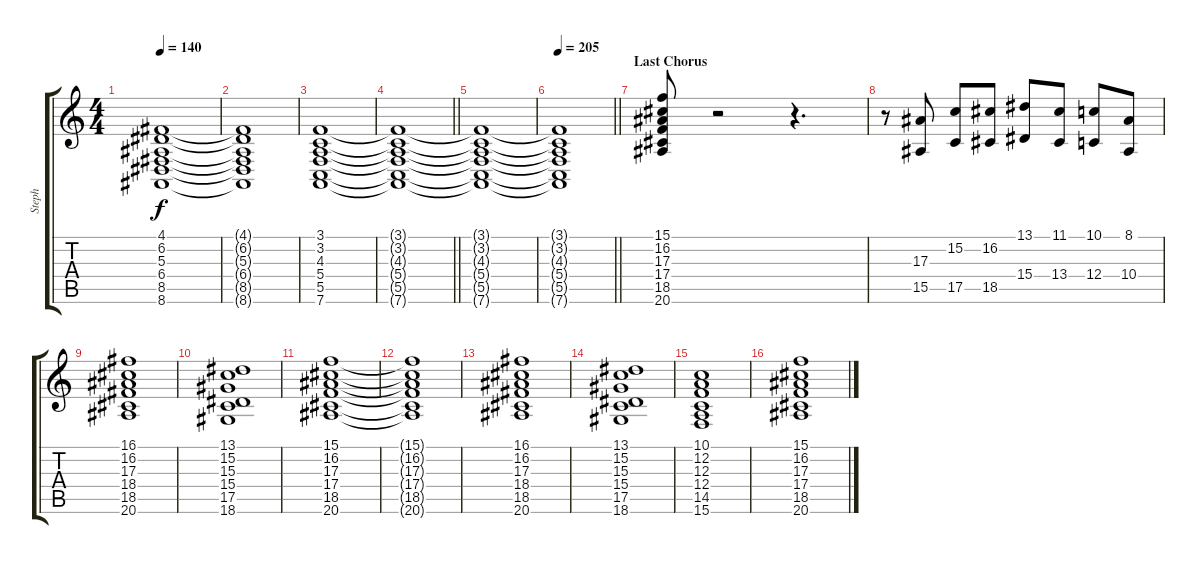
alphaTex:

\track ("Steph" "Steph") {instrument acousticgrandpiano}
\staff {score tabs}
\tuning (D4 A3 F3 C3 G2 D2) {hide}
\ts (4 4)
\tempo 140
\clef g2
\ks c
(4.1 6.2 5.3 6.4 8.5 8.6).1{dy f} |
(4.1{t} 6.2{t} 5.3{t} 6.4{t} 8.5{t} 8.6{t}).1 |
(3.1 3.2 4.3 5.4 5.5 7.6).1 |
\barLineRight lightlight
(3.1{t} 3.2{t} 4.3{t} 5.4{t} 5.5{t} 7.6{t}).1 |
(3.1{t} 3.2{t} 4.3{t} 5.4{t} 5.5{t} 7.6{t}).1 |
\tempo 205
\barLineRight lightlight
(3.1{t} 3.2{t} 4.3{t} 5.4{t} 5.5{t} 7.6{t}).1 |
\section ("" "Last Chorus")
(15.1 16.2 17.3 17.4 18.5 20.6).8 r.2 r.4{d} |
r.8{instrument stringensemble1} (17.3 15.5).8 (15.2 17.5).8 (16.2 18.5).8 (13.1 15.4).8 (11.1 13.4).8 (10.1 12.4).8 (8.1 10.4).8 |
(16.1 16.2 17.3 18.4 18.5 20.6).1 |
(13.1 15.2 15.3 15.4 17.5 18.6).1 |
(15.1 16.2 17.3 17.4 18.5 20.6).1 |
(15.1{t} 16.2{t} 17.3{t} 17.4{t} 18.5{t} 20.6{t}).1 |
(16.1 16.2 17.3 18.4 18.5 20.6).1 |
(13.1 15.2 15.3 15.4 17.5 18.6).1 |
(10.1 12.2 12.3 12.4 14.5 15.6).1 |
(15.1 16.2 17.3 17.4 18.5 20.6).1
